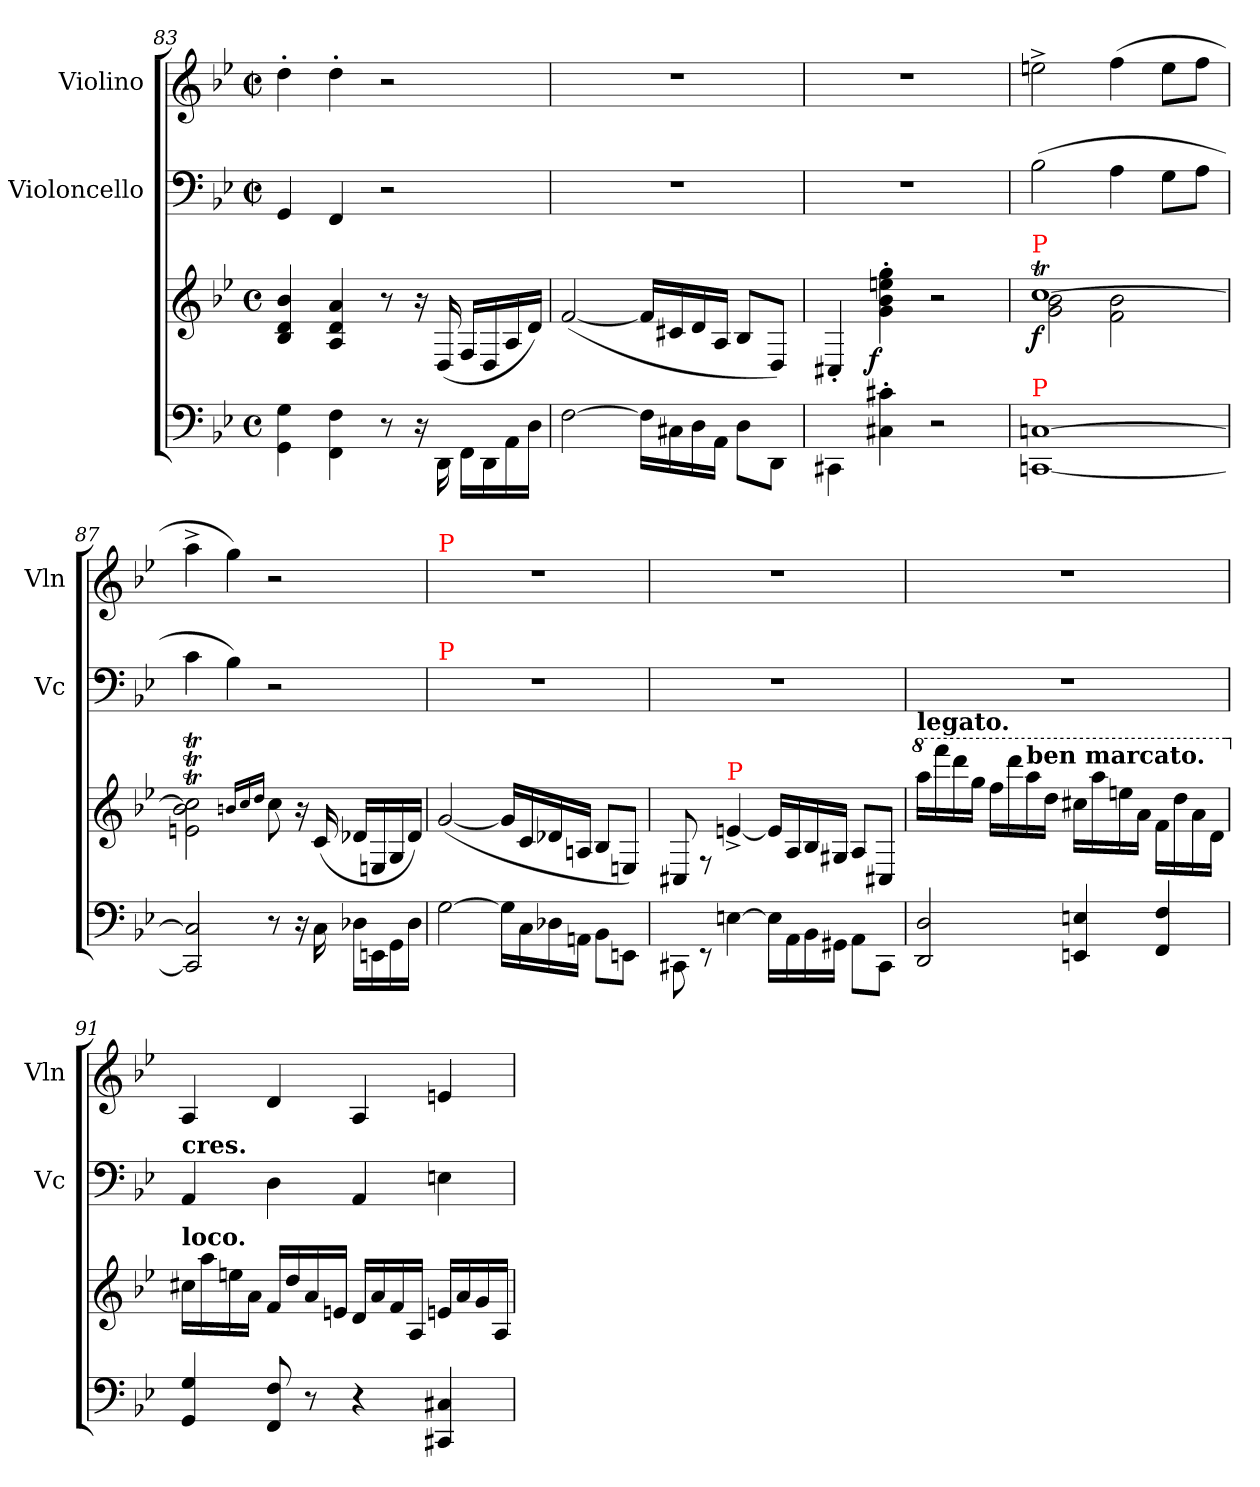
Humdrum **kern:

**kern	**kern	**dynam	**kern	**kern
*part3	*part3	*part3	*part2	*part1
*staff4	*staff3	*staff3/4	*staff2	*staff1
*	*	*	*I"Violoncello	*I"Violino
*	*	*	*I'Vc	*I'Vln
*clefF4	*clefG2	*	*clefF4	*clefG2
*k[b-e-]	*k[b-e-]	*	*k[b-e-]	*k[b-e-]
*g:	*g:	*	*g:	*g:
*M4/4	*M4/4	*	*M2/2	*M2/2
*met(c)	*met(c)	*	*met(c|)	*met(c|)
=83	=83	=83	=83	=83
4G\ 4GG\	4b- 4d 4B-	.	4GG	4dd'>
4F\ 4FF\	4a 4d 4A	.	4FF	4dd'>
8r	8r	.	2r	2r
16r	16r	.	.	.
16DD\	(>16D/	.	.	.
16FF\LL	16F/LL	.	.	.
16DD\	16D/	.	.	.
16AA\	16A/	.	.	.
16DJJ	16dJJ)	.	.	.
=84	=84	=84	=84	=84
[2F	(>[2f	.	1rF	1rdd
16F\LL]	16fLL]	.	.	.
16C#X	16c#X	.	.	.
16D	16d	.	.	.
16AA\JJ	16A/JJ	.	.	.
8D\L	8B-/L	.	.	.
8DD\J	8D/J)	.	.	.
=85	=85	=85	=85	=85
4CC#X\	4C#X'>	.	1rF	1rdd
!	!	!LO:DY:b:rj	!	!
4c#X' 4C#X'	4gg' 4een' 4b-' 4g'	f	.	.
2r	2r	.	.	.
=86	=86	=86	=86	=86
*	*^	*	*	*
!	!LO:TX:a:color=red:t=P	!	!	!	!
!LO:TX:a:color=red:t=P	!	!	!	!	!
!	!	!	!LO:DY:b	!	!
[1Cn [1CCn	[1ccT	2b- 2g	f	(2B-	2een^<
.	.	2b- 2f	.	4A	(>4ff
.	.	.	.	8G\L	8eeL
.	.	.	.	8A\J	8ffJ
*	*v	*v	*	*	*
=87	=87	=87	=87	=87
2C] 2CC]	2cc]T\ 2b-T\ 2enT\	.	4c	4aa^<
.	.	.	4B-)	4gg)
.	16qqbn/LL	.	.	.
.	16qqcc/	.	.	.
.	16qqdd/JJ	.	.	.
8r	8cc	.	2r	2r
16r	16r	.	.	.
16C\	(>16c	.	.	.
16D-X\LL	16d-XLL	.	.	.
16EEn\	16En/	.	.	.
16GG\	16G/	.	.	.
16D-JJ	16d-JJ)	.	.	.
=88	=88	=88	=88	=88
!	!	!	!	!LO:TX:a:color=red:t=P
!	!	!	!LO:TX:a:color=red:t=P	!
[2G	(>[2g	.	1rF	1rdd
16G\LL]	16gLL]	.	.	.
16C	16c	.	.	.
16D-X	16d-X	.	.	.
16AAn\JJ	16An/JJ	.	.	.
8BB-\L	8B-/L	.	.	.
8EEn\J	8En/J)	.	.	.
=89	=89	=89	=89	=89
8CC#X\	8C#X	.	1rF	1rdd
8rEE	8rF	.	.	.
!	!LO:TX:a:color=red:t=P	!	!	!
[4En	[4en^<	.	.	.
16E\LL]	16eLL]	.	.	.
16AA\	16A/	.	.	.
16BB-\	16B-/	.	.	.
16GG#XJJ	16G#XJJ	.	.	.
8AA\L	8A/L	.	.	.
8CC#J	8C#XJ	.	.	.
=90	=90	=90	=90	=90
*	*8va	*	*	*
!	!LO:TX:a:B:t=legato.	!	!	!
2D 2DD	16aaaLL	.	1rF	1rdd
.	16ffff	.	.	.
.	16dddd	.	.	.
.	16gggJJ	.	.	.
.	16fffLL	.	.	.
.	16dddd	.	.	.
!	!LO:TX:a:B:t=ben marcato.	!	!	!
.	16aaa	.	.	.
.	16dddJJ	.	.	.
4En 4EEn	16ccc#XLL	.	.	.
.	16aaa	.	.	.
.	16eeen	.	.	.
.	16aaJJ	.	.	.
4F 4FF	16ff\LL	.	.	.
.	16ddd	.	.	.
.	16aa	.	.	.
.	16ddJJ	.	.	.
=91	=91	=91	=91	=91
*	*X8va	*	*	*
!	!	!	!LO:TX:B:t=cres.	!
!	!LO:TX:a:B:t=loco.	!	!	!
4G 4GG	16cc#XLL	.	4AA	4A
.	16aa	.	.	.
.	16een	.	.	.
.	16aJJ	.	.	.
8F 8FF	16fLL	.	4D	4d
.	16dd	.	.	.
8r	16a	.	.	.
.	16enJJ	.	.	.
4r	16dLL	.	4AA	4A
.	16a	.	.	.
.	16f	.	.	.
.	16AJJ	.	.	.
4C#X 4CC#X	16enLL	.	4En	4en
.	16a	.	.	.
.	16g	.	.	.
.	16AJJ	.	.	.
=	=	=	=	=
*-	*-	*-	*-	*-
